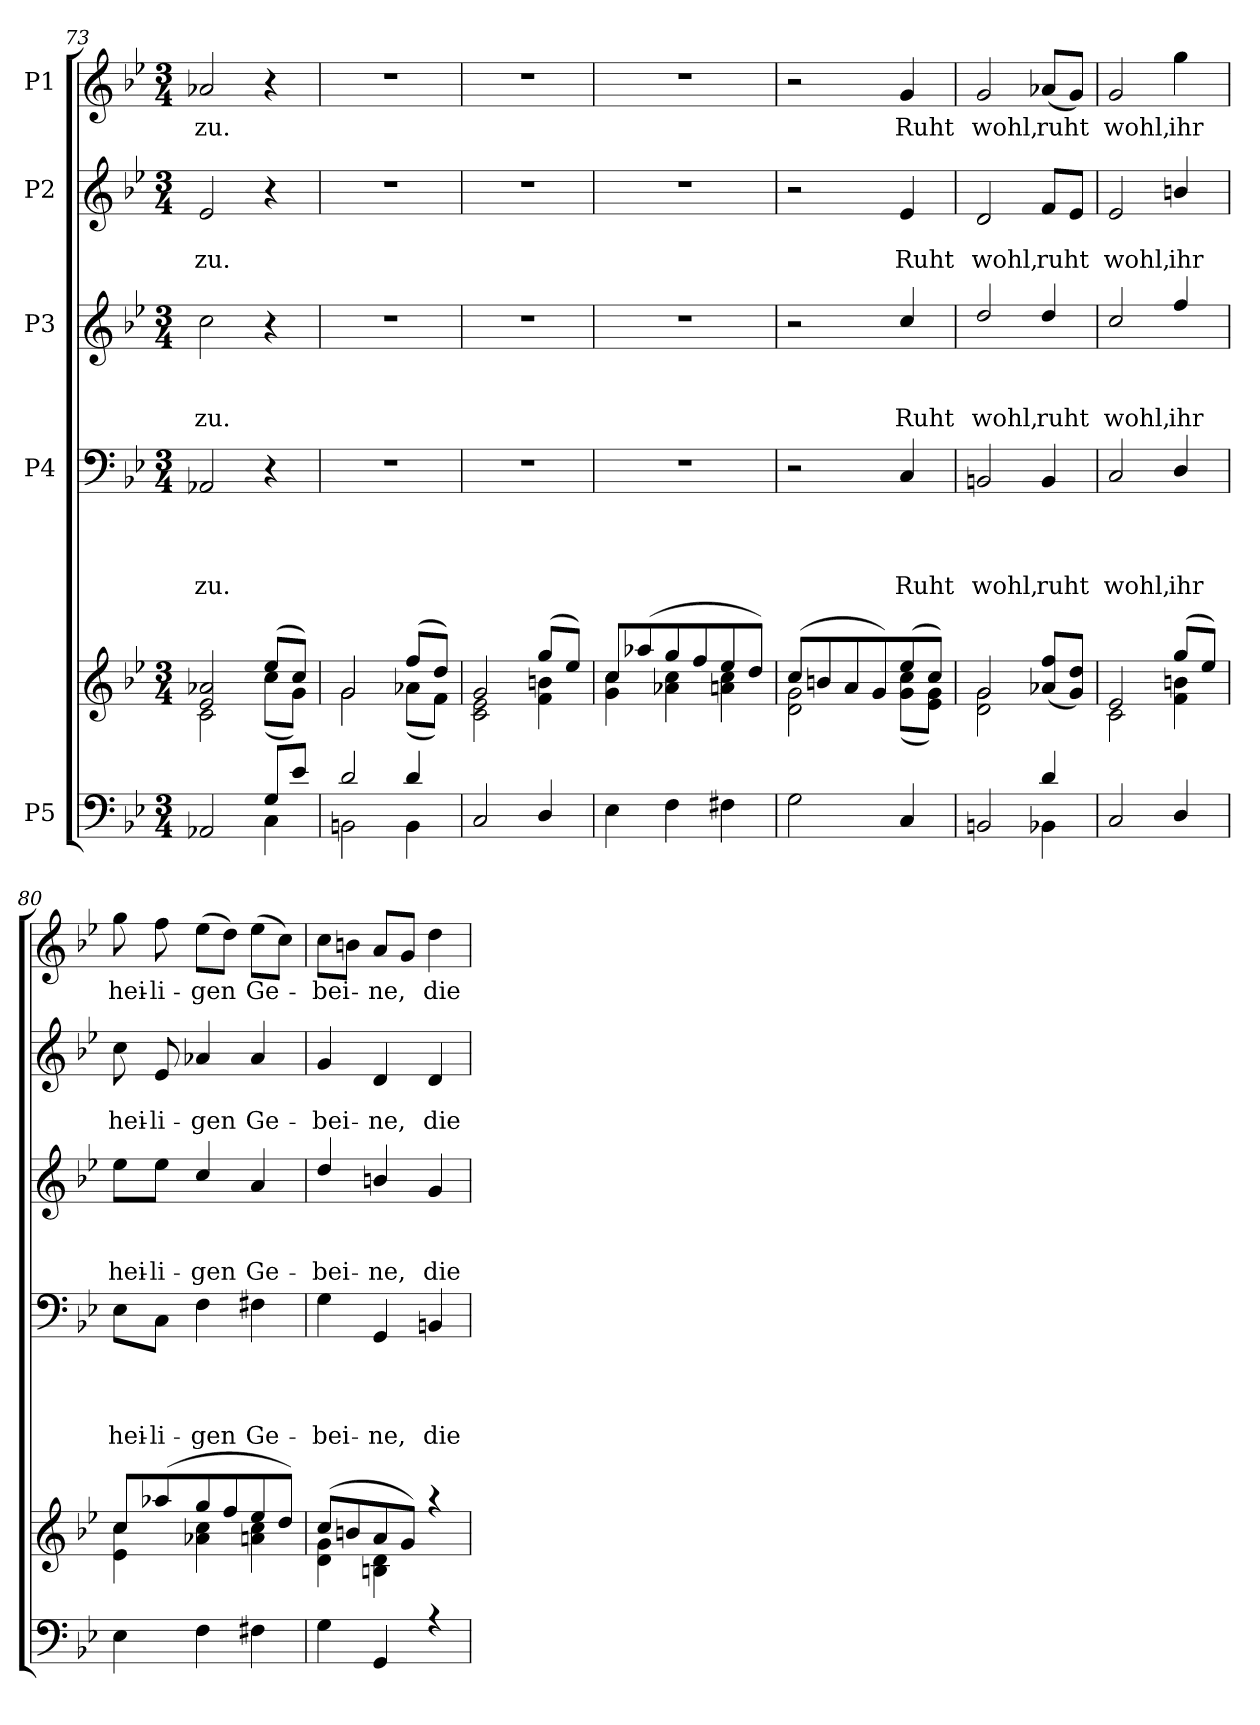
**kern	**kern	**kern	**text	**text	**text	**text	**kern	**text	**text	**text	**kern	**text	**text	**kern	**text
*part5	*part5	*part4	*part4	*part4	*part4	*part4	*part3	*part3	*part3	*part3	*part2	*part2	*part2	*part1	*part1
*staff6	*staff5	*staff4	*staff4	*staff4	*staff4	*staff4	*staff3	*staff3	*staff3	*staff3	*staff2	*staff2	*staff2	*staff1	*staff1
*I"P5	*	*I"P4	*	*	*	*	*I"P3	*	*	*	*I"P2	*	*	*I"P1	*
*clefF4	*clefG2	*clefF4	*	*	*	*	*clefG2	*	*	*	*clefG2	*	*	*clefG2	*
*	*	*	*	*	*	*	*ITrd7c12	*	*	*	*	*	*	*	*
*k[b-e-]	*k[b-e-]	*k[b-e-]	*	*	*	*	*k[b-e-]	*	*	*	*k[b-e-]	*	*	*k[b-e-]	*
*B-:	*B-:	*B-:	*	*	*	*	*B-:	*	*	*	*B-:	*	*	*B-:	*
*M3/4	*M3/4	*M3/4	*	*	*	*	*M3/4	*	*	*	*M3/4	*	*	*M3/4	*
=73	=73	=73	=73	=73	=73	=73	=73	=73	=73	=73	=73	=73	=73	=73	=73
*^	*^	*	*	*	*	*	*	*	*	*	*	*	*	*	*
!	!	!	!	!	!	!	!	!LO:LY:b	!	!	!	!LO:LY:b	!	!	!LO:LY:b	!	!LO:LY:b
2AA-X/	2ryy	2e-/ 2a-X/	2c\	2AA-X/	.	.	.	zu.	2c\	.	.	zu.	2e-/	.	zu.	2a-X/	zu.
8G/L	4C\	(>8ee-/L	(<8cc\L	4r	.	.	.	.	4r	.	.	.	4r	.	.	4r	.
8e-/J	.	8cc/J)	8g\J)	.	.	.	.	.	.	.	.	.	.	.	.	.	.
!!LO:PB:g=z
=74	=74	=74	=74	=74	=74	=74	=74	=74	=74	=74	=74	=74	=74	=74	=74	=74	=74
!	!	!	!	!LO:N:vis=1	!	!	!	!	!LO:N:vis=1	!	!	!	!LO:N:vis=1	!	!	!LO:N:vis=1	!
2d/	2BBn\	2g/	2g\	2.r	.	.	.	.	2.r	.	.	.	2.r	.	.	2.r	.
4d/	4BB\	(>8ff/L	(<8a-X\L	.	.	.	.	.	.	.	.	.	.	.	.	.	.
.	.	8dd/J)	8f\J)	.	.	.	.	.	.	.	.	.	.	.	.	.	.
=75	=75	=75	=75	=75	=75	=75	=75	=75	=75	=75	=75	=75	=75	=75	=75	=75	=75
!	!	!	!	!LO:N:vis=1	!	!	!	!	!LO:N:vis=1	!	!	!	!LO:N:vis=1	!	!	!LO:N:vis=1	!
2C/	2.ryy	2g/	2c\ 2e-\	2.r	.	.	.	.	2.r	.	.	.	2.r	.	.	2.r	.
4D/	.	(>8gg/L	4f\ 4bn\	.	.	.	.	.	.	.	.	.	.	.	.	.	.
.	.	8ee-/J)	.	.	.	.	.	.	.	.	.	.	.	.	.	.	.
=76	=76	=76	=76	=76	=76	=76	=76	=76	=76	=76	=76	=76	=76	=76	=76	=76	=76
!	!	!	!	!LO:N:vis=1	!	!	!	!	!LO:N:vis=1	!	!	!	!LO:N:vis=1	!	!	!LO:N:vis=1	!
4E-\	2.ryy	8cc/L	4g\ 4cc\	2.r	.	.	.	.	2.r	.	.	.	2.r	.	.	2.r	.
.	.	(>8aa-X/	.	.	.	.	.	.	.	.	.	.	.	.	.	.	.
4F\	.	8gg/	4a-X\ 4cc\	.	.	.	.	.	.	.	.	.	.	.	.	.	.
.	.	8ff/	.	.	.	.	.	.	.	.	.	.	.	.	.	.	.
4F#X\	.	8ee-/	4an\ 4cc\	.	.	.	.	.	.	.	.	.	.	.	.	.	.
.	.	8dd/J)	.	.	.	.	.	.	.	.	.	.	.	.	.	.	.
=77	=77	=77	=77	=77	=77	=77	=77	=77	=77	=77	=77	=77	=77	=77	=77	=77	=77
2G\	2.ryy	(>8cc/L	2d\ 2g\	2r	.	.	.	.	2r	.	.	.	2r	.	.	2r	.
.	.	8bn/	.	.	.	.	.	.	.	.	.	.	.	.	.	.	.
.	.	8a/	.	.	.	.	.	.	.	.	.	.	.	.	.	.	.
.	.	8g/)	.	.	.	.	.	.	.	.	.	.	.	.	.	.	.
!	!	!	!	!	!	!	!	!LO:LY:b	!	!	!	!LO:LY:b	!	!	!LO:LY:b	!	!LO:LY:b
4C/	.	(>8ee-/	(<8g\ 8cc\L	4C/	.	.	.	Ruht	4c/	.	.	Ruht	4e-/	.	Ruht	4g/	Ruht
.	.	8cc/J)	8e-\ 8g\J)	.	.	.	.	.	.	.	.	.	.	.	.	.	.
=78	=78	=78	=78	=78	=78	=78	=78	=78	=78	=78	=78	=78	=78	=78	=78	=78	=78
!	!	!	!	!	!	!	!	!LO:LY:b	!	!	!	!LO:LY:b	!	!	!LO:LY:b	!	!LO:LY:b
2BBn/	2ryy	2g/	2d\ 2g\	2BBn/	.	.	.	wohl,	2d/	.	.	wohl,	2d/	.	wohl,	2g/	wohl,
!	!	!	!	!	!	!	!	!LO:LY:b	!	!	!	!LO:LY:b	!	!	!LO:LY:b	!	!LO:LY:b
4d/	4BB-X\	(>8a-X/ 8ff/L	4ryy	4BB/	.	.	.	ruht	4d/	.	.	ruht	8f/L	.	ruht	(<8a-X/L	ruht
.	.	8g/ 8dd/J)	.	.	.	.	.	.	.	.	.	.	8e-/J	.	.	8g/J)	.
=79	=79	=79	=79	=79	=79	=79	=79	=79	=79	=79	=79	=79	=79	=79	=79	=79	=79
!	!	!	!	!	!	!	!	!LO:LY:b	!	!	!	!LO:LY:b	!	!	!LO:LY:b	!	!LO:LY:b
2C/	2.ryy	2e-/	2c\	2C/	.	.	.	wohl,	2c/	.	.	wohl,	2e-/	.	wohl,	2g/	wohl,
!	!	!	!	!	!	!	!	!LO:LY:b	!	!	!	!LO:LY:b	!	!	!LO:LY:b	!	!LO:LY:b
4D/	.	(>8gg/L	4f\ 4bn\	4D/	.	.	.	ihr	4f/	.	.	ihr	4bn/	.	ihr	4gg\	ihr
.	.	8ee-/J)	.	.	.	.	.	.	.	.	.	.	.	.	.	.	.
!!LO:LB:g=z
=80	=80	=80	=80	=80	=80	=80	=80	=80	=80	=80	=80	=80	=80	=80	=80	=80	=80
!	!	!	!	!	!	!	!	!LO:LY:b	!	!	!	!LO:LY:b	!	!	!LO:LY:b	!	!LO:LY:b
4E-\	2.ryy	8cc/L	4e-\ 4cc\	8E-\L	.	.	.	hei-	8e-\L	.	.	hei-	8cc\	.	hei-	8gg\	hei-
!	!	!	!	!	!	!	!	!LO:LY:b	!	!	!	!LO:LY:b	!	!	!LO:LY:b	!	!LO:LY:b
.	.	(>8aa-X/	.	8C\J	.	.	.	-li-	8e-\J	.	.	-li-	8e-/	.	-li-	8ff\	-li-
!	!	!	!	!	!	!	!	!LO:LY:b	!	!	!	!LO:LY:b	!	!	!LO:LY:b	!	!LO:LY:b
4F\	.	8gg/	4a-X\ 4cc\	4F\	.	.	.	-gen	4c/	.	.	-gen	4a-X/	.	-gen	(>8ee-\L	-gen
.	.	8ff/	.	.	.	.	.	.	.	.	.	.	.	.	.	8dd\J)	.
!	!	!	!	!	!	!	!	!LO:LY:b	!	!	!	!LO:LY:b	!	!	!LO:LY:b	!	!LO:LY:b
4F#X\	.	8ee-/	4an\ 4cc\	4F#X\	.	.	.	Ge-	4A/	.	.	Ge-	4a-/	.	Ge-	(>8ee-\L	Ge-
.	.	8dd/J)	.	.	.	.	.	.	.	.	.	.	.	.	.	8cc\J)	.
=81	=81	=81	=81	=81	=81	=81	=81	=81	=81	=81	=81	=81	=81	=81	=81	=81	=81
!	!	!	!	!	!	!	!	!LO:LY:b	!	!	!	!LO:LY:b	!	!	!LO:LY:b	!	!LO:LY:b
4G\	2.ryy	(>8cc/L	4d\ 4g\	4G\	.	.	.	-bei-	4d/	.	.	-bei-	4g/	.	-bei-	8cc\L	-bei-
.	.	8bn/	.	.	.	.	.	.	.	.	.	.	.	.	.	8bn\J	.
!	!	!	!	!	!	!	!	!LO:LY:b	!	!	!	!LO:LY:b	!	!	!LO:LY:b	!	!LO:LY:b
4GG/	.	8a/	4Bn\ 4d\	4GG/	.	.	.	-ne,	4Bn/	.	.	-ne,	4d/	.	-ne,	8a/L	-ne,
.	.	8g/J)	.	.	.	.	.	.	.	.	.	.	.	.	.	8g/J	.
!	!	!	!	!	!	!	!	!LO:LY:b	!	!	!	!LO:LY:b	!	!	!LO:LY:b	!	!LO:LY:b
4r	.	4raa	4ryy	4BBn/	.	.	.	die	4G/	.	.	die	4d/	.	die	4dd\	die
*v	*v	*	*	*	*	*	*	*	*	*	*	*	*	*	*	*	*
*	*v	*v	*	*	*	*	*	*	*	*	*	*	*	*	*	*
=	=	=	=	=	=	=	=	=	=	=	=	=	=	=	=
*-	*-	*-	*-	*-	*-	*-	*-	*-	*-	*-	*-	*-	*-	*-	*-
